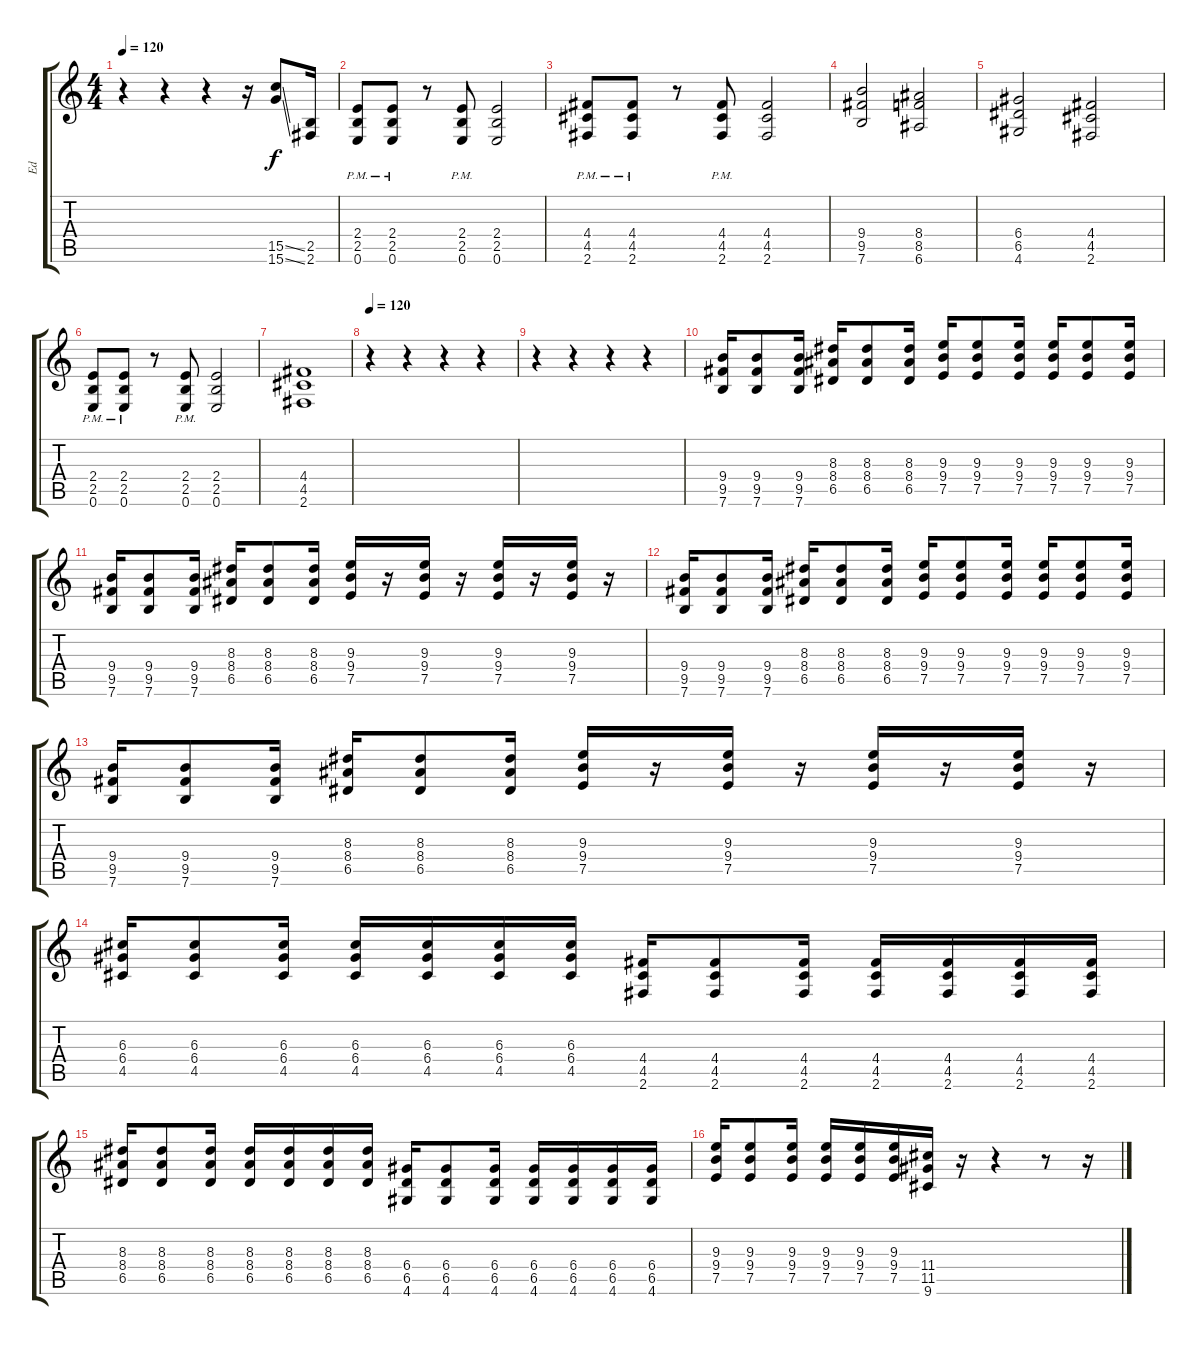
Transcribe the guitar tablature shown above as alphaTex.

\track ("Ed" "Ed") {instrument distortionguitar}
\staff {score tabs}
\tuning (E4 B3 G3 D3 A2 E2) {hide}
\ts (4 4)
\tempo 120
\tempo 140
\tempo 120
\clef g2
\ks c
r.4{dy f instrument distortionguitar} r.4 r.4 r.16 (15.5{ss} 15.6{ss}).8 (2.5 2.6).16 |
(2.4{pm} 2.5{pm} 0.6{pm}).8 (2.4{pm} 2.5{pm} 0.6{pm}).8 r.8 (2.4{pm} 2.5{pm} 0.6{pm}).8 (2.4 2.5 0.6).2 |
(4.4{pm} 4.5{pm} 2.6{pm}).8 (4.4{pm} 4.5{pm} 2.6{pm}).8 r.8 (4.4{pm} 4.5{pm} 2.6).8 (4.4 4.5 2.6).2 |
(9.4 9.5 7.6).2 (8.4 8.5 6.6).2 |
(6.4 6.5 4.6).2 (4.4 4.5 2.6).2 |
(2.4{pm} 2.5{pm} 0.6{pm}).8 (2.4{pm} 2.5{pm} 0.6{pm}).8 r.8 (2.4{pm} 2.5{pm} 0.6{pm}).8 (2.4 2.5 0.6).2 |
(4.4 4.5 2.6).1 |
\tempo 120
r.4 r.4 r.4 r.4 |
r.4 r.4 r.4 r.4 |
(9.4 9.5 7.6).16 (9.4 9.5 7.6).8 (9.4 9.5 7.6).16 (8.3 8.4 6.5).16 (8.3 8.4 6.5).8 (8.3 8.4 6.5).16 (9.3 9.4 7.5).16 (9.3 9.4 7.5).8 (9.3 9.4 7.5).16 (9.3 9.4 7.5).16 (9.3 9.4 7.5).8 (9.3 9.4 7.5).16 |
(9.4 9.5 7.6).16 (9.4 9.5 7.6).8 (9.4 9.5 7.6).16 (8.3 8.4 6.5).16 (8.3 8.4 6.5).8 (8.3 8.4 6.5).16 (9.3 9.4 7.5).16 r.16 (9.3 9.4 7.5).16 r.16 (9.3 9.4 7.5).16 r.16 (9.3 9.4 7.5).16 r.16 |
(9.4 9.5 7.6).16 (9.4 9.5 7.6).8 (9.4 9.5 7.6).16 (8.3 8.4 6.5).16 (8.3 8.4 6.5).8 (8.3 8.4 6.5).16 (9.3 9.4 7.5).16 (9.3 9.4 7.5).8 (9.3 9.4 7.5).16 (9.3 9.4 7.5).16 (9.3 9.4 7.5).8 (9.3 9.4 7.5).16 |
(9.4 9.5 7.6).16 (9.4 9.5 7.6).8 (9.4 9.5 7.6).16 (8.3 8.4 6.5).16 (8.3 8.4 6.5).8 (8.3 8.4 6.5).16 (9.3 9.4 7.5).16 r.16 (9.3 9.4 7.5).16 r.16 (9.3 9.4 7.5).16 r.16 (9.3 9.4 7.5).16 r.16 |
(6.3 6.4 4.5).16 (6.3 6.4 4.5).8 (6.3 6.4 4.5).16 (6.3 6.4 4.5).16 (6.3 6.4 4.5).16 (6.3 6.4 4.5).16 (6.3 6.4 4.5).16 (4.4 4.5 2.6).16 (4.4 4.5 2.6).8 (4.4 4.5 2.6).16 (4.4 4.5 2.6).16 (4.4 4.5 2.6).16 (4.4 4.5 2.6).16 (4.4 4.5 2.6).16 |
(8.3 8.4 6.5).16 (8.3 8.4 6.5).8 (8.3 8.4 6.5).16 (8.3 8.4 6.5).16 (8.3 8.4 6.5).16 (8.3 8.4 6.5).16 (8.3 8.4 6.5).16 (6.4 6.5 4.6).16 (6.4 6.5 4.6).8 (6.4 6.5 4.6).16 (6.4 6.5 4.6).16 (6.4 6.5 4.6).16 (6.4 6.5 4.6).16 (6.4 6.5 4.6).16 |
(9.3 9.4 7.5).16 (9.3 9.4 7.5).8 (9.3 9.4 7.5).16 (9.3 9.4 7.5).16 (9.3 9.4 7.5).16 (9.3 9.4 7.5).16 (11.4 11.5 9.6).16 r.16 r.4 r.8 r.16
